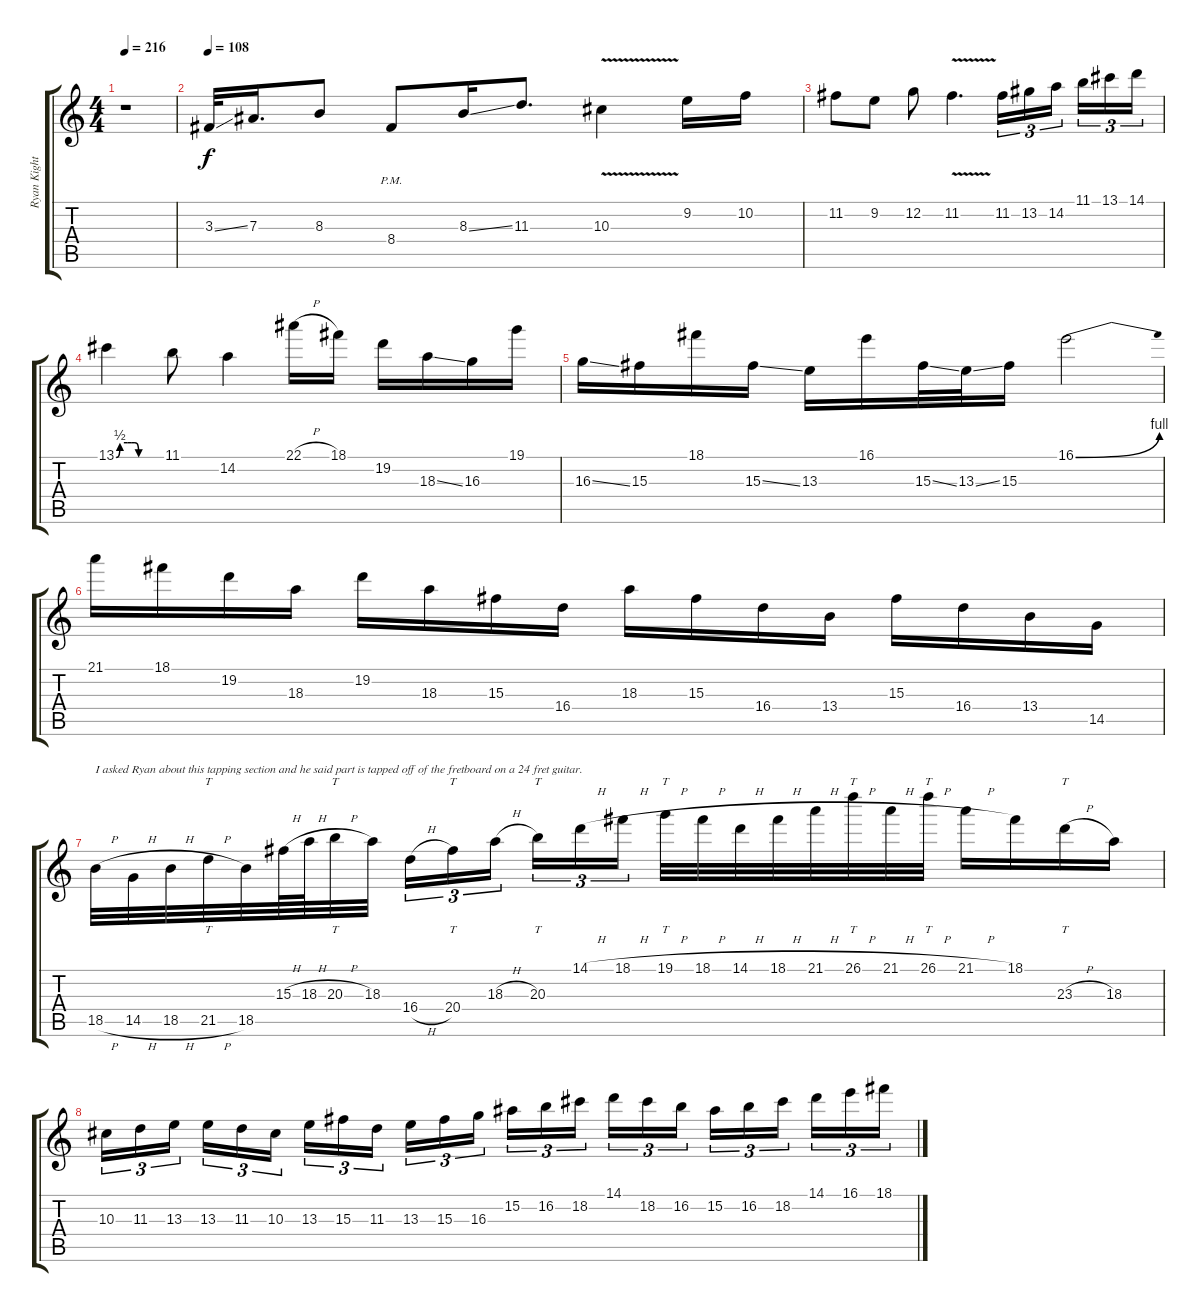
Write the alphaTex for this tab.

\track ("Ryan Kight (Lead)" "Ryan Kight") {instrument distortionguitar}
\staff {score tabs}
\tuning (C4 G3 Eb3 Bb2 F2 C2) {hide}
\ts (4 4)
\tempo 216
\clef g2
\ks c
r.1{dy f} |
\tempo 108
3.3{ss}.32 7.3.16{d} 8.3.8 8.4{pm}.8 8.3{ss}.16 11.3.8{d} 10.3{v}.4 9.2.16 10.2.16 |
11.2.8 9.2.8 12.2.8 11.2{v}.4{d} 11.2.16{tu (3 2)} 13.2.16{tu (3 2)} 14.2.16{tu (3 2)} 11.1.16{tu (3 2)} 13.1.16{tu (3 2)} 14.1.16{tu (3 2)} |
13.1{be (custom 0 0 5 2 15 2 20 2 25 2 30 0 60 0)}.4 11.1.8 14.2.4 22.1{h}.16 18.1.16 19.2.16 18.3{ss}.16 16.3.16 19.1.16 |
16.3{ss}.16 15.3.16 18.1.16 15.3{ss}.16 13.3.16 16.1.16 15.3{ss}.32 13.3{ss}.32 15.3.16 16.1{be (bend 0 0 60 4)}.2 |
21.1.16 18.1.16 19.2.16 18.3.16 19.2.16 18.3.16 15.3.16 16.4.16 18.3.16 15.3.16 16.4.16 13.4.16 15.3.16 16.4.16 13.4.16 14.5.16 |
18.5{h}.32{txt "I asked Ryan about this tapping section and he said part is tapped off of the fretboard on a 24 fret guitar."} 14.5{h}.32 18.5{h}.32 21.5{h}.32{tt} 18.5.32 15.3{h}.64 18.3{h}.64 20.3{h}.32{tt} 18.3.32 16.4{h}.16{tu (3 2)} 20.4.16{tt tu (3 2)} 18.3{h}.16{tu (3 2)} 20.3.16{tt tu (3 2)} 14.1{h}.16{tu (3 2)} 18.1{h}.16{tu (3 2)} 19.1{h}.32{tt} 18.1{h}.32 14.1{h}.32 18.1{h}.32 21.1{h}.32 26.1{h}.32{tt} 21.1{h}.32 26.1{h}.32{tt} 21.1{h}.16 18.1.16 23.3{h}.16{tt} 18.3.16 |
10.3.16{tu (3 2)} 11.3.16{tu (3 2)} 13.3.16{tu (3 2)} 13.3.16{tu (3 2)} 11.3.16{tu (3 2)} 10.3.16{tu (3 2)} 13.3.16{tu (3 2)} 15.3.16{tu (3 2)} 11.3.16{tu (3 2)} 13.3.16{tu (3 2)} 15.3.16{tu (3 2)} 16.3.16{tu (3 2)} 15.2.16{tu (3 2)} 16.2.16{tu (3 2)} 18.2.16{tu (3 2)} 14.1.16{tu (3 2)} 18.2.16{tu (3 2)} 16.2.16{tu (3 2)} 15.2.16{tu (3 2)} 16.2.16{tu (3 2)} 18.2.16{tu (3 2)} 14.1.16{tu (3 2)} 16.1.16{tu (3 2)} 18.1.16{tu (3 2)}
